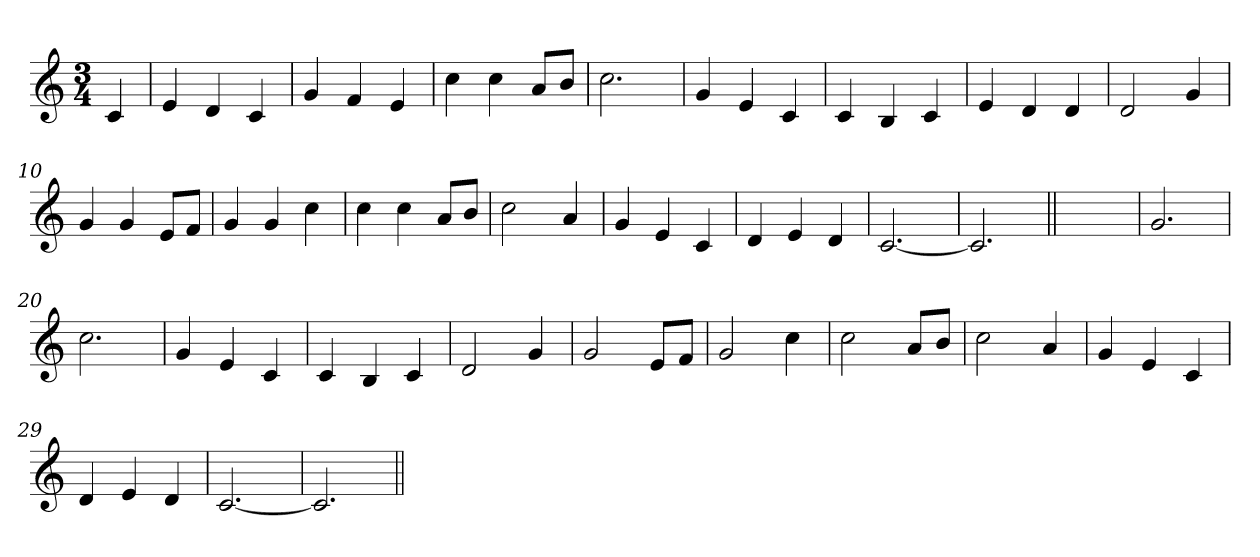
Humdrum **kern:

**kern
*part1
*staff1
*clefG2
*k[]
*M3/4
=1
4c/
=2
4e/
4d/
4c/
=3
4g/
4f/
4e/
=4
4cc\
4cc\
8a/L
8b/J
=5
2.cc\
=6
4g/
4e/
4c/
=7
4c/
4B/
4c/
=8
4e/
4d/
4d/
=9
2d/
4g/
=10
4g/
4g/
8e/L
8f/J
=11
4g/
4g/
4cc\
=12
4cc\
4cc\
8a/L
8b/J
=13
2cc\
4a/
!!LO:LB:g=z
=14
4g/
4e/
4c/
=15
4d/
4e/
4d/
=16
[2.c/
=17
2.c/]
=18||
2.ryy
=19
2.g/
=20
2.cc\
=21
4g/
4e/
4c/
=22
4c/
4B/
4c/
=23
2d/
4g/
=24
2g/
8e/L
8f/J
=25
2g/
4cc\
=26
2cc\
8a/L
8b/J
=27
2cc\
4a/
=28
4g/
4e/
4c/
!!LO:LB:g=z
=29
4d/
4e/
4d/
=30
[2.c/
=31
2.c/]
=||
*-
